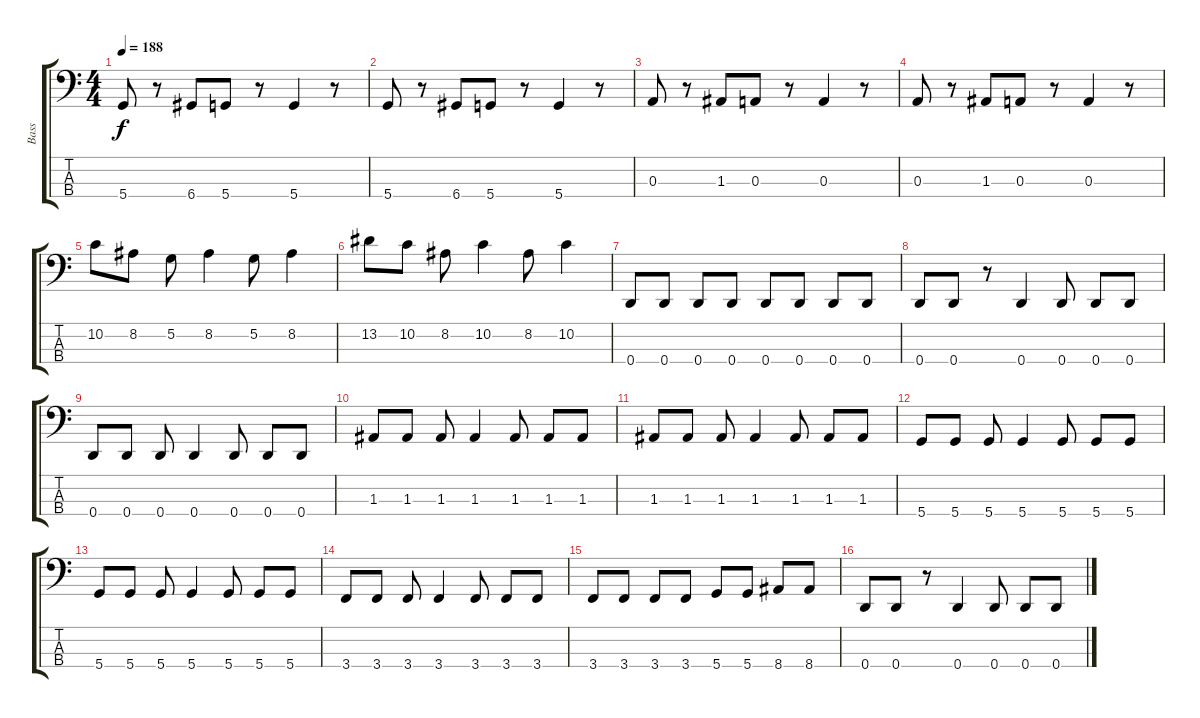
\track ("Bass" "Bass") {instrument electricbassfinger}
\staff {score tabs}
\tuning (G2 D2 A1 D1) {hide}
\ts (4 4)
\tempo 188
\clef f4
\ks c
5.4.8{dy f} r.8 6.4.8 5.4.8 r.8 5.4.4 r.8 |
5.4.8 r.8 6.4.8 5.4.8 r.8 5.4.4 r.8 |
0.3.8 r.8 1.3.8 0.3.8 r.8 0.3.4 r.8 |
0.3.8 r.8 1.3.8 0.3.8 r.8 0.3.4 r.8 |
10.2.8 8.2.8 5.2.8 8.2.4 5.2.8 8.2.4 |
13.2.8 10.2.8 8.2.8 10.2.4 8.2.8 10.2.4 |
0.4.8 0.4.8 0.4.8 0.4.8 0.4.8 0.4.8 0.4.8 0.4.8 |
0.4.8 0.4.8 r.8 0.4.4 0.4.8 0.4.8 0.4.8 |
0.4.8 0.4.8 0.4.8 0.4.4 0.4.8 0.4.8 0.4.8 |
1.3.8 1.3.8 1.3.8 1.3.4 1.3.8 1.3.8 1.3.8 |
1.3.8 1.3.8 1.3.8 1.3.4 1.3.8 1.3.8 1.3.8 |
5.4.8 5.4.8 5.4.8 5.4.4 5.4.8 5.4.8 5.4.8 |
5.4.8 5.4.8 5.4.8 5.4.4 5.4.8 5.4.8 5.4.8 |
3.4.8 3.4.8 3.4.8 3.4.4 3.4.8 3.4.8 3.4.8 |
3.4.8 3.4.8 3.4.8 3.4.8 5.4.8 5.4.8 8.4.8 8.4.8 |
0.4.8 0.4.8 r.8 0.4.4 0.4.8 0.4.8 0.4.8
